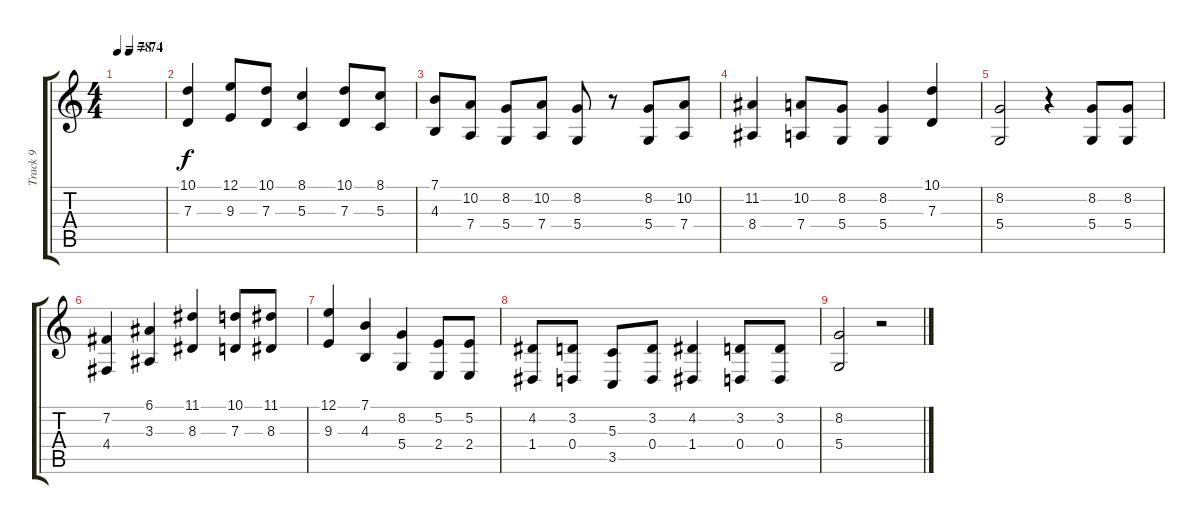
\track ("Track 9" "Track 9") {instrument oboe}
\staff {score tabs}
\tuning (E4 B3 G3 D3 A2 E2) {hide}
\ts (4 4)
\tempo 78
\tempo (74 0.25)
\clef g2
\ks c
|
(10.1 7.3).4 (12.1 9.3).8 (10.1 7.3).8 (8.1 5.3).4 (10.1 7.3).8 (8.1 5.3).8 |
(7.1 4.3).8 (10.2 7.4).8 (8.2 5.4).8 (10.2 7.4).8 (8.2 5.4).8 r.8 (8.2 5.4).8 (10.2 7.4).8 |
(11.2 8.4).4 (10.2 7.4).8 (8.2 5.4).8 (8.2 5.4).4 (10.1 7.3).4 |
(8.2 5.4).2 r.4 (8.2 5.4).8 (8.2 5.4).8 |
(7.2 4.4).4 (6.1 3.3).4 (11.1 8.3).4 (10.1 7.3).8 (11.1 8.3).8 |
(12.1 9.3).4 (7.1 4.3).4 (8.2 5.4).4 (5.2 2.4).8 (5.2 2.4).8 |
(4.2 1.4).8 (3.2 0.4).8 (5.3 3.5).8 (3.2 0.4).8 (4.2 1.4).4 (3.2 0.4).8 (3.2 0.4).8 |
(8.2 5.4).2 r.2
